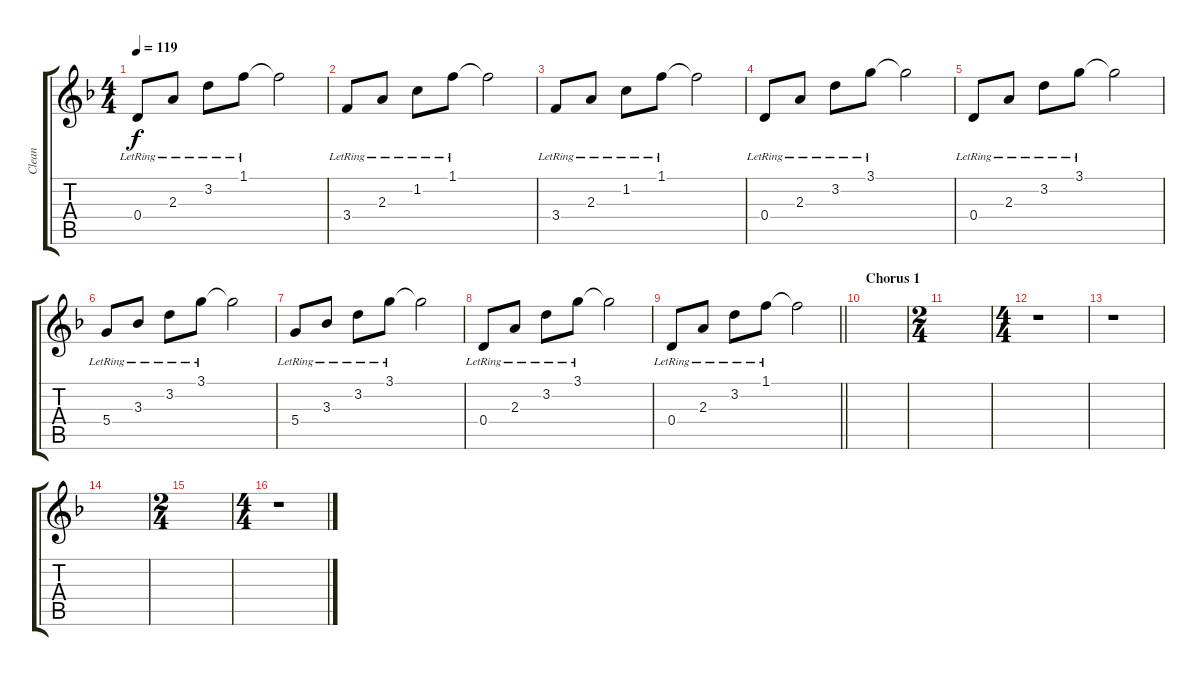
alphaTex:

\track ("Clean" "Clean") {instrument electricguitarclean}
\staff {score tabs}
\tuning (E4 B3 G3 D3 A2 E2) {hide}
\ts (4 4)
\tempo 119
\clef g2
\ks f
0.4{lr}.8{dy f} 2.3{lr}.8 3.2{lr}.8 1.1{lr}.8 1.1{t}.2 |
3.4{lr}.8 2.3{lr}.8 1.2{lr}.8 1.1{lr}.8 1.1{t}.2 |
3.4{lr}.8 2.3{lr}.8 1.2{lr}.8 1.1{lr}.8 1.1{t}.2 |
0.4{lr}.8 2.3{lr}.8 3.2{lr}.8 3.1{lr}.8 3.1{t}.2 |
0.4{lr}.8 2.3{lr}.8 3.2{lr}.8 3.1{lr}.8 3.1{t}.2 |
5.4{lr}.8 3.3{lr}.8 3.2{lr}.8 3.1{lr}.8 3.1{t}.2 |
5.4{lr}.8 3.3{lr}.8 3.2{lr}.8 3.1{lr}.8 3.1{t}.2 |
0.4{lr}.8 2.3{lr}.8 3.2{lr}.8 3.1{lr}.8 3.1{t}.2 |
\barLineRight lightlight
0.4{lr}.8 2.3{lr}.8 3.2{lr}.8 1.1{lr}.8 1.1{t}.2 |
\section ("" "Chorus 1")
|
\ts (2 4)
|
\ts (4 4)
r.1 |
r.1 |
|
\ts (2 4)
|
\ts (4 4)
r.1
